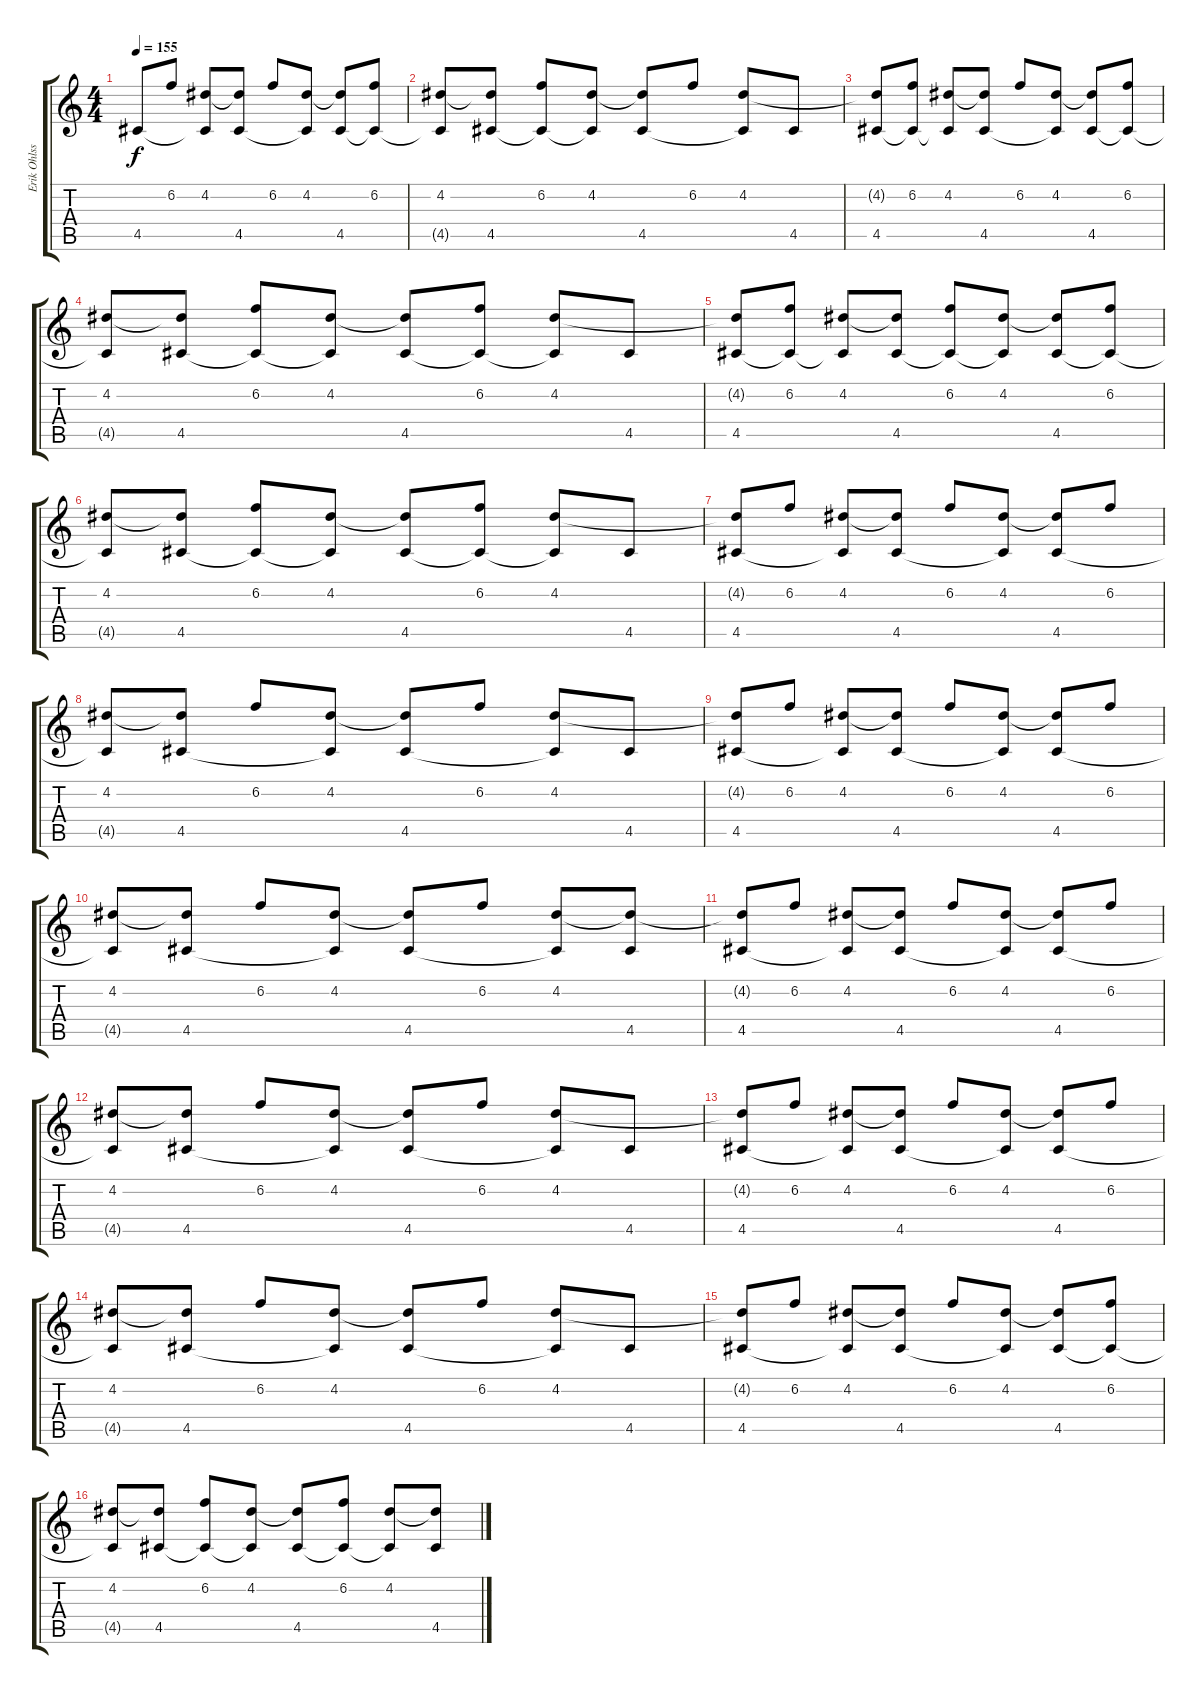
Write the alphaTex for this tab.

\track ("Erik Ohlsson Lead" "Erik Ohlss") {instrument overdrivenguitar}
\staff {score tabs}
\tuning (E4 B3 G3 D3 A2 E2) {hide}
\ts (4 4)
\tempo 155
\clef g2
\ks c
4.5.8{dy f instrument electricguitarclean} 6.2.8 (4.2 4.5{t}).8 (4.2{t} 4.5).8 6.2.8 (4.2 4.5{t}).8 (4.2{t} 4.5).8 (6.2 4.5{t}).8 |
(4.2 4.5{t}).8 (4.2{t} 4.5).8 (6.2 4.5{t}).8 (4.2 4.5{t}).8 (4.2{t} 4.5).8 6.2.8 (4.2 4.5{t}).8 4.5.8 |
(4.2{t} 4.5).8 (6.2 4.5{t}).8 (4.2 4.5{t}).8 (4.2{t} 4.5).8 6.2.8 (4.2 4.5{t}).8 (4.2{t} 4.5).8 (6.2 4.5{t}).8 |
(4.2 4.5{t}).8 (4.2{t} 4.5).8 (6.2 4.5{t}).8 (4.2 4.5{t}).8 (4.2{t} 4.5).8 (6.2 4.5{t}).8 (4.2 4.5{t}).8 4.5.8 |
(4.2{t} 4.5).8 (6.2 4.5{t}).8 (4.2 4.5{t}).8 (4.2{t} 4.5).8 (6.2 4.5{t}).8 (4.2 4.5{t}).8 (4.2{t} 4.5).8 (6.2 4.5{t}).8 |
(4.2 4.5{t}).8 (4.2{t} 4.5).8 (6.2 4.5{t}).8 (4.2 4.5{t}).8 (4.2{t} 4.5).8 (6.2 4.5{t}).8 (4.2 4.5{t}).8 4.5.8 |
(4.2{t} 4.5).8 6.2.8 (4.2 4.5{t}).8 (4.2{t} 4.5).8 6.2.8 (4.2 4.5{t}).8 (4.2{t} 4.5).8 6.2.8 |
(4.2 4.5{t}).8 (4.2{t} 4.5).8 6.2.8 (4.2 4.5{t}).8 (4.2{t} 4.5).8 6.2.8 (4.2 4.5{t}).8 4.5.8 |
(4.2{t} 4.5).8 6.2.8 (4.2 4.5{t}).8 (4.2{t} 4.5).8 6.2.8 (4.2 4.5{t}).8 (4.2{t} 4.5).8 6.2.8 |
(4.2 4.5{t}).8 (4.2{t} 4.5).8 6.2.8 (4.2 4.5{t}).8 (4.2{t} 4.5).8 6.2.8 (4.2 4.5{t}).8 (4.2{t} 4.5).8 |
(4.2{t} 4.5).8 6.2.8 (4.2 4.5{t}).8 (4.2{t} 4.5).8 6.2.8 (4.2 4.5{t}).8 (4.2{t} 4.5).8 6.2.8 |
(4.2 4.5{t}).8 (4.2{t} 4.5).8 6.2.8 (4.2 4.5{t}).8 (4.2{t} 4.5).8 6.2.8 (4.2 4.5{t}).8 4.5.8 |
(4.2{t} 4.5).8 6.2.8 (4.2 4.5{t}).8 (4.2{t} 4.5).8 6.2.8 (4.2 4.5{t}).8 (4.2{t} 4.5).8 6.2.8 |
(4.2 4.5{t}).8 (4.2{t} 4.5).8 6.2.8 (4.2 4.5{t}).8 (4.2{t} 4.5).8 6.2.8 (4.2 4.5{t}).8 4.5.8 |
(4.2{t} 4.5).8 6.2.8 (4.2 4.5{t}).8 (4.2{t} 4.5).8 6.2.8 (4.2 4.5{t}).8 (4.2{t} 4.5).8 (6.2 4.5{t}).8 |
(4.2 4.5{t}).8 (4.2{t} 4.5).8 (6.2 4.5{t}).8 (4.2 4.5{t}).8 (4.2{t} 4.5).8 (6.2 4.5{t}).8 (4.2 4.5{t}).8 (4.2{t} 4.5).8
